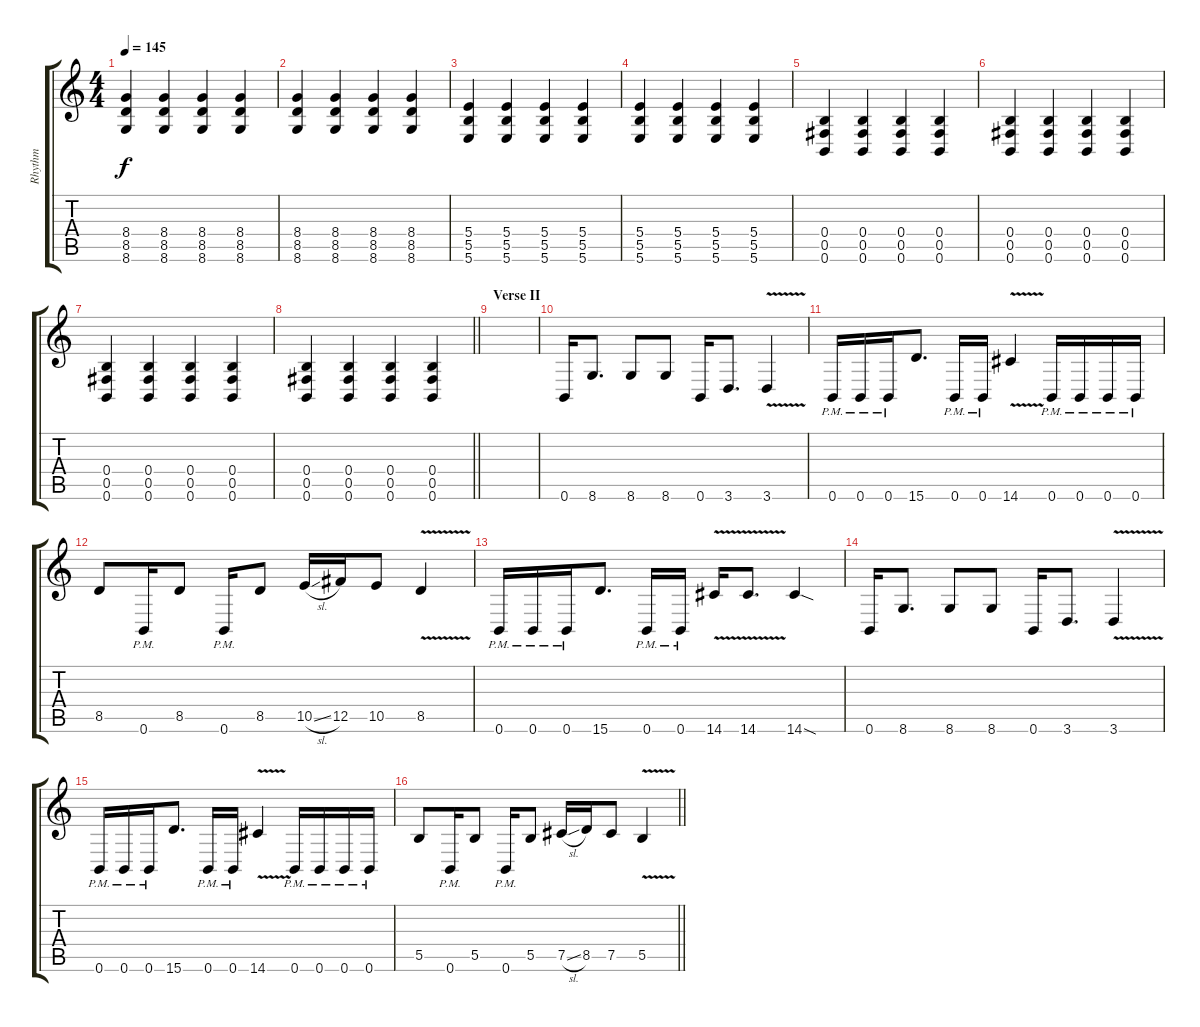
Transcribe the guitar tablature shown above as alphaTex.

\track ("Rhythm" "Rhythm") {instrument distortionguitar}
\staff {score tabs}
\tuning (Db4 Ab3 E3 B2 Gb2 B1) {hide}
\ts (4 4)
\tempo 145
\clef g2
\ks c
(8.4 8.5 8.6).4{dy f} (8.4 8.5 8.6).4 (8.4 8.5 8.6).4 (8.4 8.5 8.6).4 |
(8.4 8.5 8.6).4 (8.4 8.5 8.6).4 (8.4 8.5 8.6).4 (8.4 8.5 8.6).4 |
(5.4 5.5 5.6).4 (5.4 5.5 5.6).4 (5.4 5.5 5.6).4 (5.4 5.5 5.6).4 |
(5.4 5.5 5.6).4 (5.4 5.5 5.6).4 (5.4 5.5 5.6).4 (5.4 5.5 5.6).4 |
(0.4 0.5 0.6).4 (0.4 0.5 0.6).4 (0.4 0.5 0.6).4 (0.4 0.5 0.6).4 |
(0.4 0.5 0.6).4 (0.4 0.5 0.6).4 (0.4 0.5 0.6).4 (0.4 0.5 0.6).4 |
(0.4 0.5 0.6).4 (0.4 0.5 0.6).4 (0.4 0.5 0.6).4 (0.4 0.5 0.6).4 |
\barLineRight lightlight
(0.4 0.5 0.6).4 (0.4 0.5 0.6).4 (0.4 0.5 0.6).4 (0.4 0.5 0.6).4 |
\section ("" "Verse II")
|
0.6.16 8.6.8{d} 8.6.8 8.6.8 0.6.16 3.6.8{d} 3.6{v}.4 |
0.6{pm}.16 0.6{pm}.16 0.6{pm}.16 15.6.8{d} 0.6{pm}.16 0.6{pm}.16 14.6{v}.4 0.6{pm}.16 0.6{pm}.16 0.6{pm}.16 0.6{pm}.16 |
8.5.8 0.6{pm}.16 8.5.8 0.6{pm}.16 8.5.8 10.5{sl}.16 12.5.16 10.5.8 8.5{v}.4 |
0.6{pm}.16 0.6{pm}.16 0.6{pm}.16 15.6.8{d} 0.6{pm}.16 0.6{pm}.16 14.6{v}.16 14.6{v}.8{d} 14.6{sod}.4 |
0.6.16 8.6.8{d} 8.6.8 8.6.8 0.6.16 3.6.8{d} 3.6{v}.4 |
0.6{pm}.16 0.6{pm}.16 0.6{pm}.16 15.6.8{d} 0.6{pm}.16 0.6{pm}.16 14.6{v}.4 0.6{pm}.16 0.6{pm}.16 0.6{pm}.16 0.6{pm}.16 |
\barLineRight lightlight
5.5.8 0.6{pm}.16 5.5.8 0.6{pm}.16 5.5.8 7.5{sl}.16 8.5.16 7.5.8 5.5{v}.4
